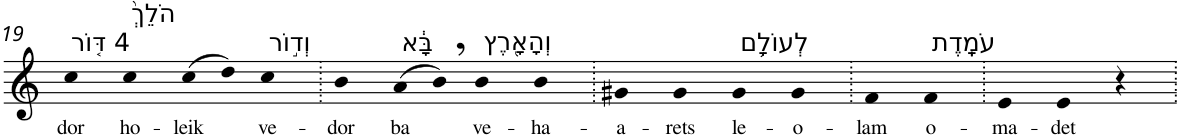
**kern	**text
*part1	*part1
*staff1	*staff1
*I"Piano	*
*I'Pno	*
!!LO:PB:g=z
*clefG2	*
*k[]	*
=19	=19
!LO:TX:a:t=4 דּ֤וֹר	!
!	!LO:LY:b
4cc	dor
!LO:TX:a:t=הֹלֵךְ֙	!
!	!LO:LY:b
4cc	ho-
!	!LO:LY:b
(>8cc	-leik
8dd)	.
!LO:TX:a:t=וְד֣וֹר	!
!	!LO:LY:b
4cc	ve-
=20.	=20.
!	!LO:LY:b
4b	-dor
!LO:TX:a:t=בָּ֔א	!
!	!LO:LY:b
(>8a	ba
8b,)	.
!LO:TX:a:t=וְהָאָ֖רֶץ	!
!	!LO:LY:b
4b	ve-
!	!LO:LY:b
4b	-ha-
=21.	=21.
!	!LO:LY:b
4g#X	-a-
!	!LO:LY:b
4g#	-rets
!LO:TX:a:t=לְעוֹלָ֥ם	!
!	!LO:LY:b
4g#	le-
!	!LO:LY:b
4g#	-o-
=22.	=22.
!	!LO:LY:b
4f	-lam
!LO:TX:a:t=עֹמָֽדֶת	!
!	!LO:LY:b
4f	o-
=23.	=23.
!	!LO:LY:b
4e	-ma-
!	!LO:LY:b
4e	-det
4r	.
=.	=.
*-	*-
